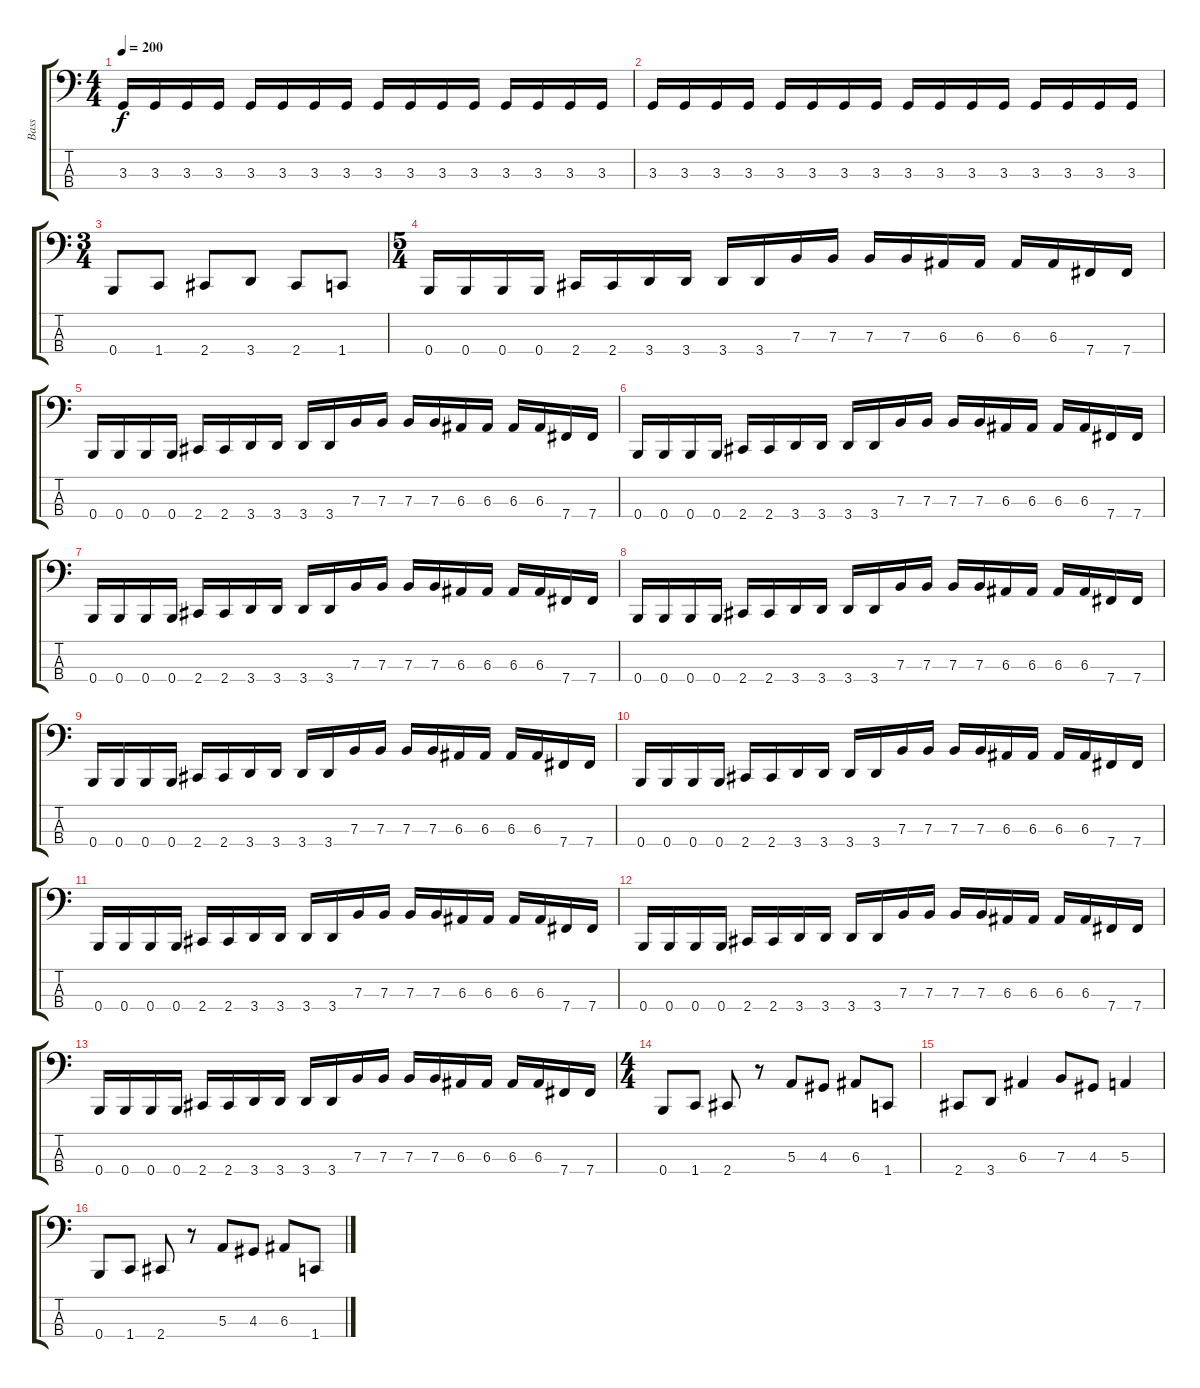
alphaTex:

\track ("Bass" "Bass") {instrument electricbasspick}
\staff {score tabs}
\tuning (D2 A1 E1 B0) {hide}
\ts (4 4)
\tempo 200
\clef f4
\ks c
3.3.16{dy f} 3.3.16 3.3.16 3.3.16 3.3.16 3.3.16 3.3.16 3.3.16 3.3.16 3.3.16 3.3.16 3.3.16 3.3.16 3.3.16 3.3.16 3.3.16 |
3.3.16 3.3.16 3.3.16 3.3.16 3.3.16 3.3.16 3.3.16 3.3.16 3.3.16 3.3.16 3.3.16 3.3.16 3.3.16 3.3.16 3.3.16 3.3.16 |
\ts (3 4)
0.4.8 1.4.8 2.4.8 3.4.8 2.4.8 1.4.8 |
\ts (5 4)
0.4.16 0.4.16 0.4.16 0.4.16 2.4.16 2.4.16 3.4.16 3.4.16 3.4.16 3.4.16 7.3.16 7.3.16 7.3.16 7.3.16 6.3.16 6.3.16 6.3.16 6.3.16 7.4.16 7.4.16 |
0.4.16 0.4.16 0.4.16 0.4.16 2.4.16 2.4.16 3.4.16 3.4.16 3.4.16 3.4.16 7.3.16 7.3.16 7.3.16 7.3.16 6.3.16 6.3.16 6.3.16 6.3.16 7.4.16 7.4.16 |
0.4.16 0.4.16 0.4.16 0.4.16 2.4.16 2.4.16 3.4.16 3.4.16 3.4.16 3.4.16 7.3.16 7.3.16 7.3.16 7.3.16 6.3.16 6.3.16 6.3.16 6.3.16 7.4.16 7.4.16 |
0.4.16 0.4.16 0.4.16 0.4.16 2.4.16 2.4.16 3.4.16 3.4.16 3.4.16 3.4.16 7.3.16 7.3.16 7.3.16 7.3.16 6.3.16 6.3.16 6.3.16 6.3.16 7.4.16 7.4.16 |
0.4.16 0.4.16 0.4.16 0.4.16 2.4.16 2.4.16 3.4.16 3.4.16 3.4.16 3.4.16 7.3.16 7.3.16 7.3.16 7.3.16 6.3.16 6.3.16 6.3.16 6.3.16 7.4.16 7.4.16 |
0.4.16 0.4.16 0.4.16 0.4.16 2.4.16 2.4.16 3.4.16 3.4.16 3.4.16 3.4.16 7.3.16 7.3.16 7.3.16 7.3.16 6.3.16 6.3.16 6.3.16 6.3.16 7.4.16 7.4.16 |
0.4.16 0.4.16 0.4.16 0.4.16 2.4.16 2.4.16 3.4.16 3.4.16 3.4.16 3.4.16 7.3.16 7.3.16 7.3.16 7.3.16 6.3.16 6.3.16 6.3.16 6.3.16 7.4.16 7.4.16 |
0.4.16 0.4.16 0.4.16 0.4.16 2.4.16 2.4.16 3.4.16 3.4.16 3.4.16 3.4.16 7.3.16 7.3.16 7.3.16 7.3.16 6.3.16 6.3.16 6.3.16 6.3.16 7.4.16 7.4.16 |
0.4.16 0.4.16 0.4.16 0.4.16 2.4.16 2.4.16 3.4.16 3.4.16 3.4.16 3.4.16 7.3.16 7.3.16 7.3.16 7.3.16 6.3.16 6.3.16 6.3.16 6.3.16 7.4.16 7.4.16 |
0.4.16 0.4.16 0.4.16 0.4.16 2.4.16 2.4.16 3.4.16 3.4.16 3.4.16 3.4.16 7.3.16 7.3.16 7.3.16 7.3.16 6.3.16 6.3.16 6.3.16 6.3.16 7.4.16 7.4.16 |
\ts (4 4)
0.4.8 1.4.8 2.4.8 r.8 5.3.8 4.3.8 6.3.8 1.4.8 |
2.4.8 3.4.8 6.3.4 7.3.8 4.3.8 5.3.4 |
0.4.8 1.4.8 2.4.8 r.8 5.3.8 4.3.8 6.3.8 1.4.8
